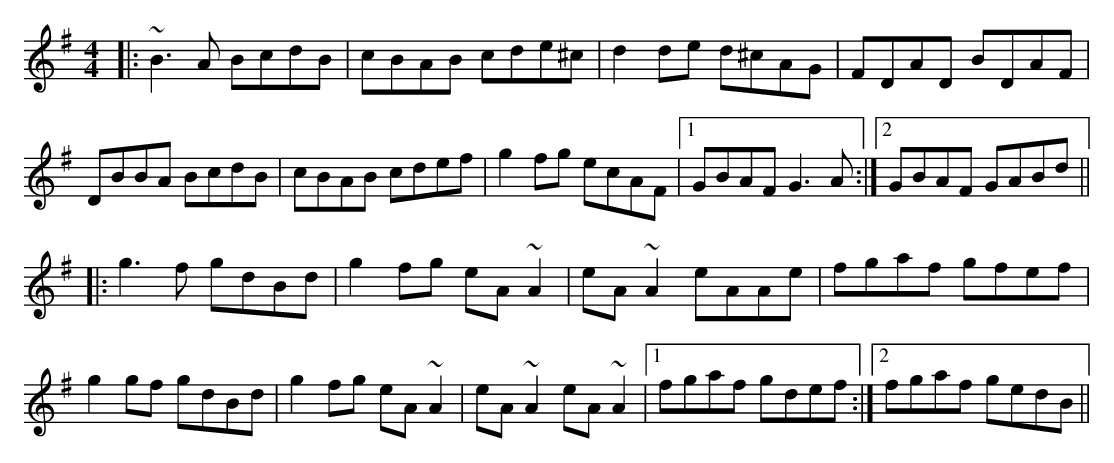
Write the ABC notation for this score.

X:1
M:4/4
K:G
|:~B3A BcdB|cBAB cde^c|d2de d^cAG|FDAD BDAF|
DBBA BcdB|cBAB cdef|g2fg ecAF|1 GBAF G3A:|2 GBAF GABd||
|:g3f gdBd|g2fg eA~A2|eA~A2 eAAe|fgaf gfef|
g2gf gdBd|g2fg eA~A2|eA~A2 eA~A2|1 fgaf gdef:|2 fgaf gedB||
